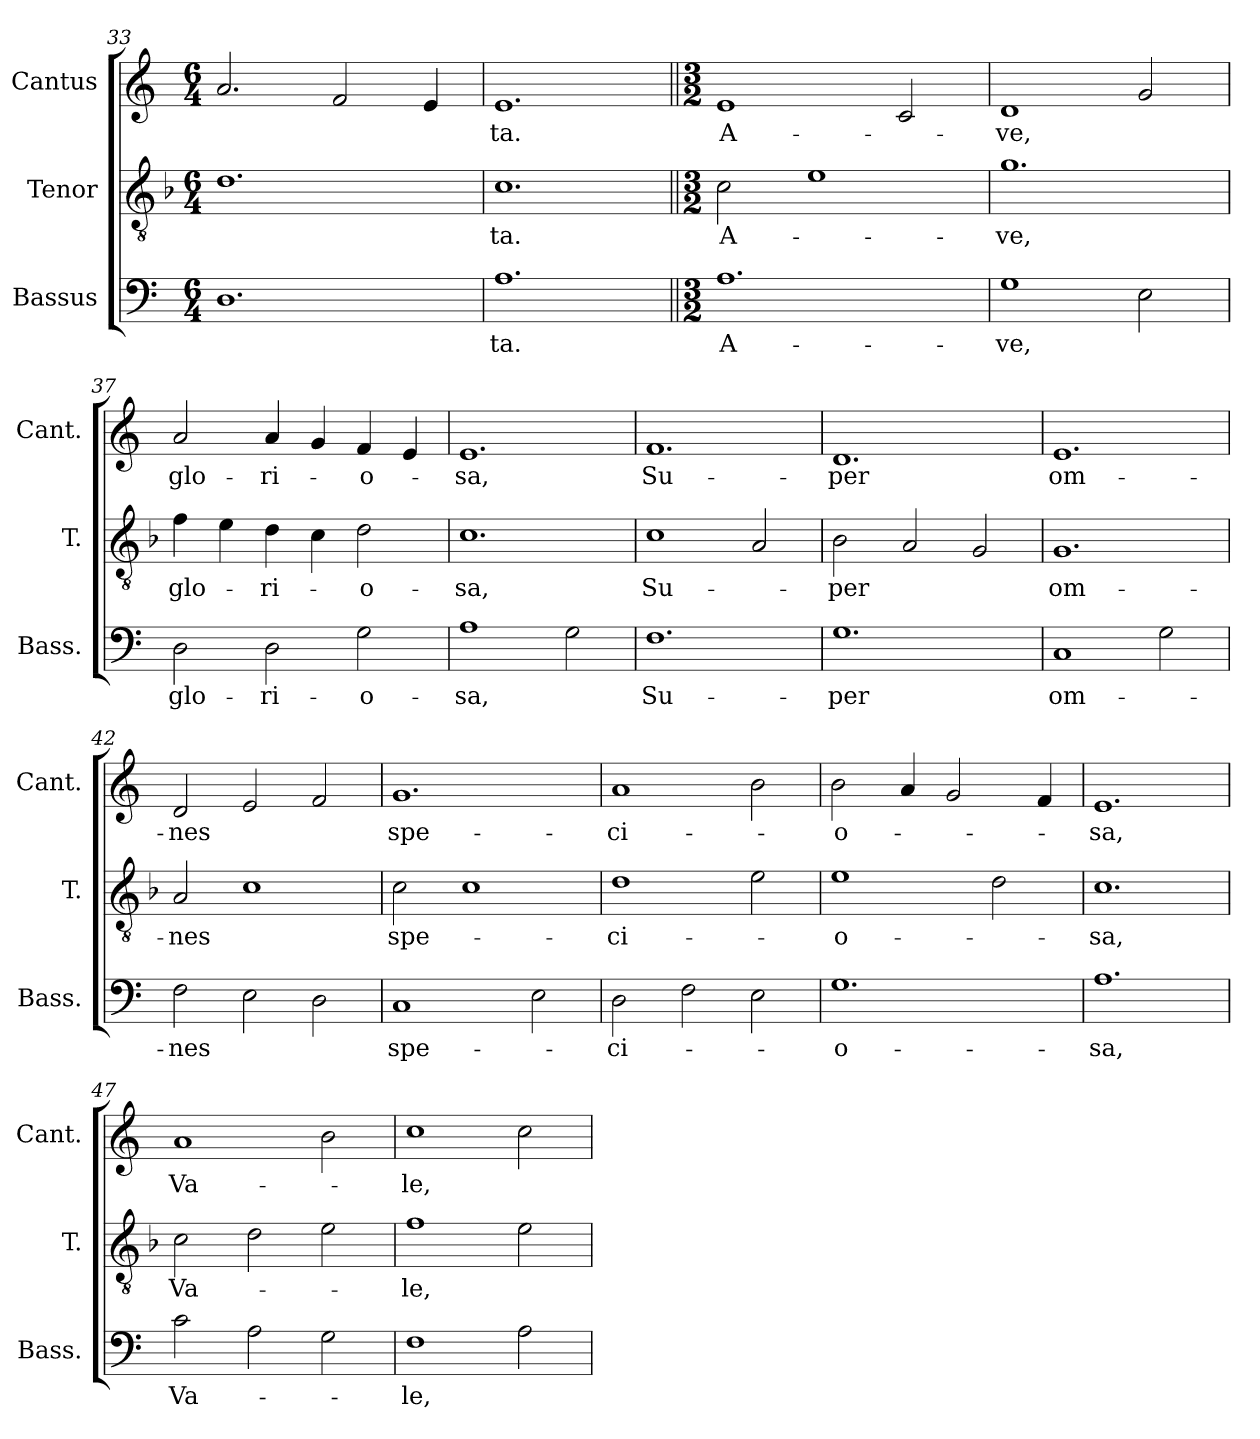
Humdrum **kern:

**kern	**text	**kern	**text	**kern	**text
*part3	*part3	*part2	*part2	*part1	*part1
*staff3	*staff3	*staff2	*staff2	*staff1	*staff1
*I"Bassus	*	*I"Tenor	*	*I"Cantus	*
*I'Bass.	*	*I'T.	*	*I'Cant.	*
*clefF4	*	*clefGv2	*	*clefG2	*
*	*	*ITrd7c12	*	*	*
*k[]	*	*k[b-]	*	*k[]	*
*C:	*	*F:	*	*C:	*
*M6/4	*	*M6/4	*	*M6/4	*
=33	=33	=33	=33	=33	=33
1.Di	.	1.Di	.	2.ai/	.
.	.	.	.	2fi/	.
.	.	.	.	4ei/	.
=34	=34	=34	=34	=34	=34
!	!LO:LY:b:color=#000000	!	!	!	!
!	!	!	!LO:LY:b:color=#000000	!	!
!	!	!	!	!	!LO:LY:b:color=#000000
1.Ai	-ta.	1.Ci	-ta.	1.ei	-ta.
!!LO:LB:g=z
=35||	=35||	=35||	=35||	=35||	=35||
*M3/2	*	*M3/2	*	*M3/2	*
!	!LO:LY:b:color=#000000	!	!	!	!
!	!	!	!LO:LY:b:color=#000000	!	!
!	!	!	!	!	!LO:LY:b:color=#000000
1.Ai	A-	2Ci\	A-	1ei	A-
.	.	1Ei	.	.	.
.	.	.	.	2ci/	.
=36	=36	=36	=36	=36	=36
!	!LO:LY:b:color=#000000	!	!	!	!
!	!	!	!LO:LY:b:color=#000000	!	!
!	!	!	!	!	!LO:LY:b:color=#000000
1Gi	-ve,	1.Gi	-ve,	1di	-ve,
2Ei\	.	.	.	2gi/	.
=37	=37	=37	=37	=37	=37
!	!LO:LY:b:color=#000000	!	!	!	!
!	!	!	!LO:LY:b:color=#000000	!	!
!	!	!	!	!	!LO:LY:b:color=#000000
2Di\	glo-	4Fi\	glo-	2ai/	glo-
.	.	4Ei\	.	.	.
!	!LO:LY:b:color=#000000	!	!	!	!
!	!	!	!LO:LY:b:color=#000000	!	!
!	!	!	!	!	!LO:LY:b:color=#000000
2Di\	-ri-	4Di\	-ri-	4ai/	-ri-
.	.	4Ci\	.	4gi/	.
!	!LO:LY:b:color=#000000	!	!	!	!
!	!	!	!LO:LY:b:color=#000000	!	!
!	!	!	!	!	!LO:LY:b:color=#000000
2Gi\	-o-	2Di\	-o-	4fi/	-o-
.	.	.	.	4ei/	.
=38	=38	=38	=38	=38	=38
!	!LO:LY:b:color=#000000	!	!	!	!
!	!	!	!LO:LY:b:color=#000000	!	!
!	!	!	!	!	!LO:LY:b:color=#000000
1Ai	-sa,	1.Ci	-sa,	1.ei	-sa,
2Gi\	.	.	.	.	.
=39	=39	=39	=39	=39	=39
!	!LO:LY:b:color=#000000	!	!	!	!
!	!	!	!LO:LY:b:color=#000000	!	!
!	!	!	!	!	!LO:LY:b:color=#000000
1.Fi	Su-	1Ci	Su-	1.fi	Su-
.	.	2AAi/	.	.	.
=40	=40	=40	=40	=40	=40
!	!LO:LY:b:color=#000000	!	!	!	!
!	!	!	!LO:LY:b:color=#000000	!	!
!	!	!	!	!	!LO:LY:b:color=#000000
1.Gi	-per	2BB-i\	-per	1.di	-per
.	.	2AAi/	.	.	.
.	.	2GGi/	.	.	.
!!LO:LB:g=z
=41	=41	=41	=41	=41	=41
!	!LO:LY:b:color=#000000	!	!	!	!
!	!	!	!LO:LY:b:color=#000000	!	!
!	!	!	!	!	!LO:LY:b:color=#000000
1Ci	om-	1.GGi	om-	1.ei	om-
2Gi\	.	.	.	.	.
=42	=42	=42	=42	=42	=42
!	!LO:LY:b:color=#000000	!	!	!	!
!	!	!	!LO:LY:b:color=#000000	!	!
!	!	!	!	!	!LO:LY:b:color=#000000
2Fi\	-nes	2AAi/	-nes	2di/	-nes
2Ei\	.	1Ci	.	2ei/	.
2Di\	.	.	.	2fi/	.
=43	=43	=43	=43	=43	=43
!	!LO:LY:b:color=#000000	!	!	!	!
!	!	!	!LO:LY:b:color=#000000	!	!
!	!	!	!	!	!LO:LY:b:color=#000000
1Ci	spe-	2Ci\	spe-	1.gi	spe-
.	.	1Ci	.	.	.
2Ei\	.	.	.	.	.
=44	=44	=44	=44	=44	=44
!	!LO:LY:b:color=#000000	!	!	!	!
!	!	!	!LO:LY:b:color=#000000	!	!
!	!	!	!	!	!LO:LY:b:color=#000000
2Di\	-ci-	1Di	-ci-	1ai	-ci-
2Fi\	.	.	.	.	.
2Ei\	.	2Ei\	.	2bi\	.
=45	=45	=45	=45	=45	=45
!	!LO:LY:b:color=#000000	!	!	!	!
!	!	!	!LO:LY:b:color=#000000	!	!
!	!	!	!	!	!LO:LY:b:color=#000000
1.Gi	-o-	1Ei	-o-	2bi\	-o-
.	.	.	.	4ai/	.
.	.	.	.	2gi/	.
.	.	2Di\	.	.	.
.	.	.	.	4fi/	.
=46	=46	=46	=46	=46	=46
!	!LO:LY:b:color=#000000	!	!	!	!
!	!	!	!LO:LY:b:color=#000000	!	!
!	!	!	!	!	!LO:LY:b:color=#000000
1.Ai	-sa,	1.Ci	-sa,	1.ei	-sa,
!!LO:LB:g=z
=47	=47	=47	=47	=47	=47
!	!LO:LY:b:color=#000000	!	!	!	!
!	!	!	!LO:LY:b:color=#000000	!	!
!	!	!	!	!	!LO:LY:b:color=#000000
2ci\	Va-	2Ci\	Va-	1ai	Va-
2Ai\	.	2Di\	.	.	.
2Gi\	.	2Ei\	.	2bi\	.
=48	=48	=48	=48	=48	=48
!	!LO:LY:b:color=#000000	!	!	!	!
!	!	!	!LO:LY:b:color=#000000	!	!
!	!	!	!	!	!LO:LY:b:color=#000000
1Fi	-le,	1Fi	-le,	1cci	-le,
2Ai\	.	2Ei\	.	2cci\	.
=	=	=	=	=	=
*-	*-	*-	*-	*-	*-
